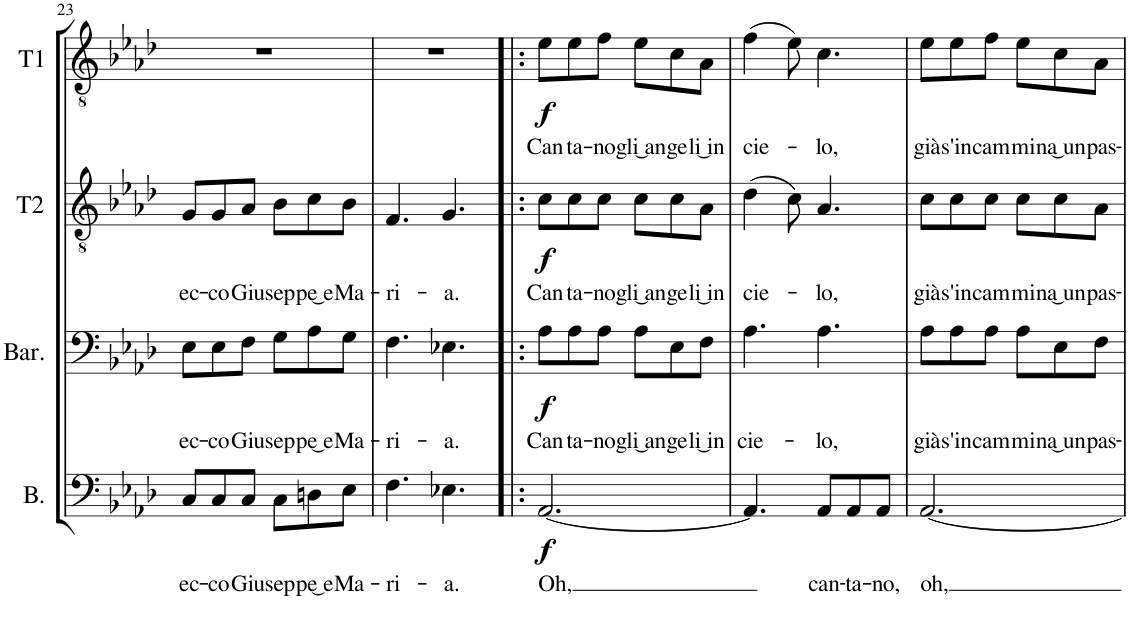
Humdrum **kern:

**kern	**text	**dynam	**kern	**text	**dynam	**kern	**text	**dynam	**kern	**text	**dynam
*part4	*part4	*part4	*part3	*part3	*part3	*part2	*part2	*part2	*part1	*part1	*part1
*staff4	*staff4	*staff4	*staff3	*staff3	*staff3	*staff2	*staff2	*staff2	*staff1	*staff1	*staff1
*I"Bass	*	*	*I"Baritone	*	*	*I"Tenor2	*	*	*I"Tenor1	*	*
*I'B.	*	*	*I'Bar.	*	*	*I'T2	*	*	*I'T1	*	*
!!LO:PB:g=z
*clefF4	*	*	*clefF4	*	*	*clefGv2	*	*	*clefGv2	*	*
*	*	*	*Trd1c2	*	*	*Trd4c7	*	*	*Trd1c2	*	*
*k[b-e-a-d-]	*	*	*k[b-e-a-d-]	*	*	*k[b-e-a-d-]	*	*	*k[b-e-a-d-]	*	*
*M6/8	*	*	*M6/8	*	*	*M6/8	*	*	*M6/8	*	*
=23	=23	=23	=23	=23	=23	=23	=23	=23	=23	=23	=23
!	!LO:LY:b	!	!	!LO:LY:b	!	!	!LO:LY:b	!	!	!	!
8C/L	ec-	.	8E-\L	ec-	.	8G/L	ec-	.	2.r	.	.
!	!LO:LY:b	!	!	!LO:LY:b	!	!	!LO:LY:b	!	!	!	!
8C/	-co	.	8E-\	-co	.	8G/	-co	.	.	.	.
!	!LO:LY:b	!	!	!LO:LY:b	!	!	!LO:LY:b	!	!	!	!
8C/J	Giu-	.	8F\J	Giu-	.	8A-/J	Giu-	.	.	.	.
!	!LO:LY:b	!	!	!LO:LY:b	!	!	!LO:LY:b	!	!	!	!
8C\L	-sep-	.	8G\L	-sep-	.	8B-\L	-sep-	.	.	.	.
!	!LO:LY:b	!	!	!LO:LY:b	!	!	!LO:LY:b	!	!	!	!
8Dn\	-pe͜ e	.	8A-\	-pe͜ e	.	8c\	-pe͜ e	.	.	.	.
!	!LO:LY:b	!	!	!LO:LY:b	!	!	!LO:LY:b	!	!	!	!
8E-\J	Ma-	.	8G\J	Ma-	.	8B-\J	Ma-	.	.	.	.
=24	=24	=24	=24	=24	=24	=24	=24	=24	=24	=24	=24
!	!LO:LY:b	!	!	!LO:LY:b	!	!	!LO:LY:b	!	!	!	!
4.F\	-ri-	.	4.F\	-ri-	.	4.F/	-ri-	.	2.r	.	.
!	!LO:LY:b	!	!	!LO:LY:b	!	!	!LO:LY:b	!	!	!	!
4.E-X\	-a.	.	4.E-X\	-a.	.	4.G/	-a.	.	.	.	.
=25!|:	=25!|:	=25!|:	=25!|:	=25!|:	=25!|:	=25!|:	=25!|:	=25!|:	=25!|:	=25!|:	=25!|:
!	!LO:LY:b	!LO:DY:b	!	!LO:LY:b	!LO:DY:b	!	!LO:LY:b	!LO:DY:b	!	!LO:LY:b	!LO:DY:b
[2.AA-/	Oh,	f	8A-\L	Can-	f	8c\L	Can-	f	8e-\L	Can-	f
!	!	!	!	!LO:LY:b	!	!	!LO:LY:b	!	!	!LO:LY:b	!
.	.	.	8A-\	-ta-	.	8c\	-ta-	.	8e-\	-ta-	.
!	!	!	!	!LO:LY:b	!	!	!LO:LY:b	!	!	!LO:LY:b	!
.	.	.	8A-\J	-no	.	8c\J	-no	.	8f\J	-no	.
!	!	!	!	!LO:LY:b	!	!	!LO:LY:b	!	!	!LO:LY:b	!
.	.	.	8A-\L	gli͜ an-	.	8c\L	gli͜ an-	.	8e-\L	gli͜ an-	.
!	!	!	!	!LO:LY:b	!	!	!LO:LY:b	!	!	!LO:LY:b	!
.	.	.	8E-\	-ge-	.	8c\	-ge-	.	8c\	-ge-	.
!	!	!	!	!LO:LY:b	!	!	!LO:LY:b	!	!	!LO:LY:b	!
.	.	.	8F\J	-li͜ in	.	8A-\J	-li͜ in	.	8A-\J	-li͜ in	.
=26	=26	=26	=26	=26	=26	=26	=26	=26	=26	=26	=26
!	!	!	!	!LO:LY:b	!	!	!LO:LY:b	!	!	!LO:LY:b	!
4.AA-/]	.	.	4.A-\	cie-	.	(4d-\	cie-	.	(4f\	cie-	.
.	.	.	.	.	.	8c\)	.	.	8e-\)	.	.
!	!LO:LY:b	!	!	!LO:LY:b	!	!	!LO:LY:b	!	!	!LO:LY:b	!
8AA-/L	can-	.	4.A-\	lo,	.	4.A-/	-lo,	.	4.c\	-lo,	.
!	!LO:LY:b	!	!	!	!	!	!	!	!	!	!
8AA-/	-ta-	.	.	.	.	.	.	.	.	.	.
!	!LO:LY:b	!	!	!	!	!	!	!	!	!	!
8AA-/J	-no,	.	.	.	.	.	.	.	.	.	.
=27	=27	=27	=27	=27	=27	=27	=27	=27	=27	=27	=27
!	!LO:LY:b	!	!	!LO:LY:b	!	!	!LO:LY:b	!	!	!LO:LY:b	!
[2.AA-/	oh,	.	8A-\L	già	.	8c\L	già	.	8e-\L	già	.
!	!	!	!	!LO:LY:b	!	!	!LO:LY:b	!	!	!LO:LY:b	!
.	.	.	8A-\	s'in-	.	8c\	s'in-	.	8e-\	s'in-	.
!	!	!	!	!LO:LY:b	!	!	!LO:LY:b	!	!	!LO:LY:b	!
.	.	.	8A-\J	-cam-	.	8c\J	-cam-	.	8f\J	-cam-	.
!	!	!	!	!LO:LY:b	!	!	!LO:LY:b	!	!	!LO:LY:b	!
.	.	.	8A-\L	-mi-	.	8c\L	-mi-	.	8e-\L	-mi-	.
!	!	!	!	!LO:LY:b	!	!	!LO:LY:b	!	!	!LO:LY:b	!
.	.	.	8E-\	-na͜ un	.	8c\	-na͜ un	.	8c\	-na͜ un	.
!	!	!	!	!LO:LY:b	!	!	!LO:LY:b	!	!	!LO:LY:b	!
.	.	.	8F\J	pas-	.	8A-\J	pas-	.	8A-\J	pas-	.
=	=	=	=	=	=	=	=	=	=	=	=
*-	*-	*-	*-	*-	*-	*-	*-	*-	*-	*-	*-
